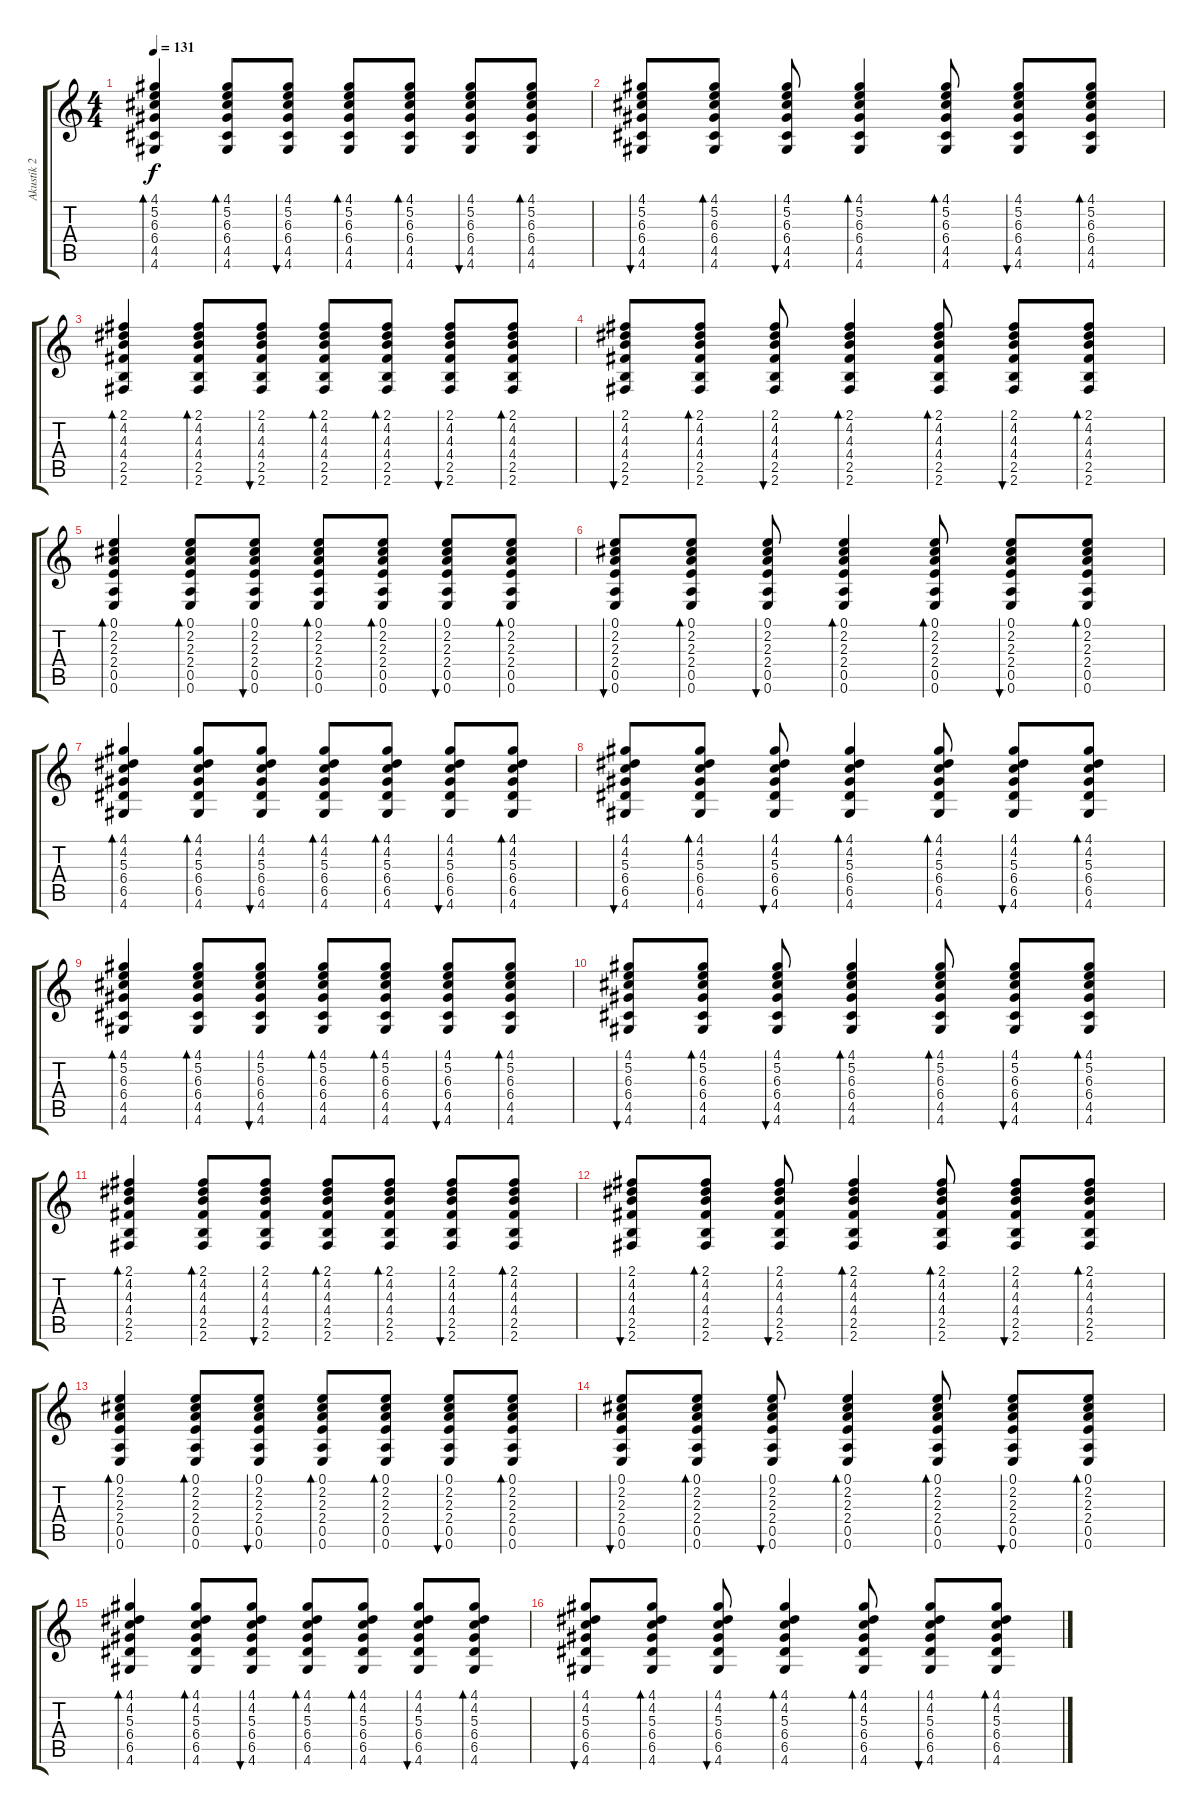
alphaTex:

\track ("Akustik 2" "Akustik 2") {instrument acousticguitarsteel}
\staff {score tabs}
\tuning (E4 B3 G3 D3 A2 E2) {hide}
\ts (4 4)
\tempo 131
\clef g2
\ks c
(4.1 5.2 6.3 6.4 4.5 4.6).4{bd 60 dy f} (4.1 5.2 6.3 6.4 4.5 4.6).8{bd 60} (4.1 5.2 6.3 6.4 4.5 4.6).8{bu 60} (4.1 5.2 6.3 6.4 4.5 4.6).8{bd 60} (4.1 5.2 6.3 6.4 4.5 4.6).8{bd 60} (4.1 5.2 6.3 6.4 4.5 4.6).8{bu 60} (4.1 5.2 6.3 6.4 4.5 4.6).8{bd 60} |
(4.1 5.2 6.3 6.4 4.5 4.6).8{bu 60} (4.1 5.2 6.3 6.4 4.5 4.6).8{bd 60} (4.1 5.2 6.3 6.4 4.5 4.6).8{bu 60} (4.1 5.2 6.3 6.4 4.5 4.6).4{bd 60} (4.1 5.2 6.3 6.4 4.5 4.6).8{bd 60} (4.1 5.2 6.3 6.4 4.5 4.6).8{bu 60} (4.1 5.2 6.3 6.4 4.5 4.6).8{bd 60} |
(2.1 4.2 4.3 4.4 2.5 2.6).4{bd 60} (2.1 4.2 4.3 4.4 2.5 2.6).8{bd 60} (2.1 4.2 4.3 4.4 2.5 2.6).8{bu 60} (2.1 4.2 4.3 4.4 2.5 2.6).8{bd 60} (2.1 4.2 4.3 4.4 2.5 2.6).8{bd 60} (2.1 4.2 4.3 4.4 2.5 2.6).8{bu 60} (2.1 4.2 4.3 4.4 2.5 2.6).8{bd 60} |
(2.1 4.2 4.3 4.4 2.5 2.6).8{bu 60} (2.1 4.2 4.3 4.4 2.5 2.6).8{bd 60} (2.1 4.2 4.3 4.4 2.5 2.6).8{bu 60} (2.1 4.2 4.3 4.4 2.5 2.6).4{bd 60} (2.1 4.2 4.3 4.4 2.5 2.6).8{bd 60} (2.1 4.2 4.3 4.4 2.5 2.6).8{bu 60} (2.1 4.2 4.3 4.4 2.5 2.6).8{bd 60} |
(0.1 2.2 2.3 2.4 0.5 0.6).4{bd 60} (0.1 2.2 2.3 2.4 0.5 0.6).8{bd 60} (0.1 2.2 2.3 2.4 0.5 0.6).8{bu 60} (0.1 2.2 2.3 2.4 0.5 0.6).8{bd 60} (0.1 2.2 2.3 2.4 0.5 0.6).8{bd 60} (0.1 2.2 2.3 2.4 0.5 0.6).8{bu 60} (0.1 2.2 2.3 2.4 0.5 0.6).8{bd 60} |
(0.1 2.2 2.3 2.4 0.5 0.6).8{bu 60} (0.1 2.2 2.3 2.4 0.5 0.6).8{bd 60} (0.1 2.2 2.3 2.4 0.5 0.6).8{bu 60} (0.1 2.2 2.3 2.4 0.5 0.6).4{bd 60} (0.1 2.2 2.3 2.4 0.5 0.6).8{bd 60} (0.1 2.2 2.3 2.4 0.5 0.6).8{bu 60} (0.1 2.2 2.3 2.4 0.5 0.6).8{bd 60} |
(4.1 4.2 5.3 6.4 6.5 4.6).4{bd 60} (4.1 4.2 5.3 6.4 6.5 4.6).8{bd 60} (4.1 4.2 5.3 6.4 6.5 4.6).8{bu 60} (4.1 4.2 5.3 6.4 6.5 4.6).8{bd 60} (4.1 4.2 5.3 6.4 6.5 4.6).8{bd 60} (4.1 4.2 5.3 6.4 6.5 4.6).8{bu 60} (4.1 4.2 5.3 6.4 6.5 4.6).8{bd 60} |
(4.1 4.2 5.3 6.4 6.5 4.6).8{bu 60} (4.1 4.2 5.3 6.4 6.5 4.6).8{bd 60} (4.1 4.2 5.3 6.4 6.5 4.6).8{bu 60} (4.1 4.2 5.3 6.4 6.5 4.6).4{bd 60} (4.1 4.2 5.3 6.4 6.5 4.6).8{bd 60} (4.1 4.2 5.3 6.4 6.5 4.6).8{bu 60} (4.1 4.2 5.3 6.4 6.5 4.6).8{bd 60} |
(4.1 5.2 6.3 6.4 4.5 4.6).4{bd 60} (4.1 5.2 6.3 6.4 4.5 4.6).8{bd 60} (4.1 5.2 6.3 6.4 4.5 4.6).8{bu 60} (4.1 5.2 6.3 6.4 4.5 4.6).8{bd 60} (4.1 5.2 6.3 6.4 4.5 4.6).8{bd 60} (4.1 5.2 6.3 6.4 4.5 4.6).8{bu 60} (4.1 5.2 6.3 6.4 4.5 4.6).8{bd 60} |
(4.1 5.2 6.3 6.4 4.5 4.6).8{bu 60} (4.1 5.2 6.3 6.4 4.5 4.6).8{bd 60} (4.1 5.2 6.3 6.4 4.5 4.6).8{bu 60} (4.1 5.2 6.3 6.4 4.5 4.6).4{bd 60} (4.1 5.2 6.3 6.4 4.5 4.6).8{bd 60} (4.1 5.2 6.3 6.4 4.5 4.6).8{bu 60} (4.1 5.2 6.3 6.4 4.5 4.6).8{bd 60} |
(2.1 4.2 4.3 4.4 2.5 2.6).4{bd 60} (2.1 4.2 4.3 4.4 2.5 2.6).8{bd 60} (2.1 4.2 4.3 4.4 2.5 2.6).8{bu 60} (2.1 4.2 4.3 4.4 2.5 2.6).8{bd 60} (2.1 4.2 4.3 4.4 2.5 2.6).8{bd 60} (2.1 4.2 4.3 4.4 2.5 2.6).8{bu 60} (2.1 4.2 4.3 4.4 2.5 2.6).8{bd 60} |
(2.1 4.2 4.3 4.4 2.5 2.6).8{bu 60} (2.1 4.2 4.3 4.4 2.5 2.6).8{bd 60} (2.1 4.2 4.3 4.4 2.5 2.6).8{bu 60} (2.1 4.2 4.3 4.4 2.5 2.6).4{bd 60} (2.1 4.2 4.3 4.4 2.5 2.6).8{bd 60} (2.1 4.2 4.3 4.4 2.5 2.6).8{bu 60} (2.1 4.2 4.3 4.4 2.5 2.6).8{bd 60} |
(0.1 2.2 2.3 2.4 0.5 0.6).4{bd 60} (0.1 2.2 2.3 2.4 0.5 0.6).8{bd 60} (0.1 2.2 2.3 2.4 0.5 0.6).8{bu 60} (0.1 2.2 2.3 2.4 0.5 0.6).8{bd 60} (0.1 2.2 2.3 2.4 0.5 0.6).8{bd 60} (0.1 2.2 2.3 2.4 0.5 0.6).8{bu 60} (0.1 2.2 2.3 2.4 0.5 0.6).8{bd 60} |
(0.1 2.2 2.3 2.4 0.5 0.6).8{bu 60} (0.1 2.2 2.3 2.4 0.5 0.6).8{bd 60} (0.1 2.2 2.3 2.4 0.5 0.6).8{bu 60} (0.1 2.2 2.3 2.4 0.5 0.6).4{bd 60} (0.1 2.2 2.3 2.4 0.5 0.6).8{bd 60} (0.1 2.2 2.3 2.4 0.5 0.6).8{bu 60} (0.1 2.2 2.3 2.4 0.5 0.6).8{bd 60} |
(4.1 4.2 5.3 6.4 6.5 4.6).4{bd 60} (4.1 4.2 5.3 6.4 6.5 4.6).8{bd 60} (4.1 4.2 5.3 6.4 6.5 4.6).8{bu 60} (4.1 4.2 5.3 6.4 6.5 4.6).8{bd 60} (4.1 4.2 5.3 6.4 6.5 4.6).8{bd 60} (4.1 4.2 5.3 6.4 6.5 4.6).8{bu 60} (4.1 4.2 5.3 6.4 6.5 4.6).8{bd 60} |
(4.1 4.2 5.3 6.4 6.5 4.6).8{bu 60} (4.1 4.2 5.3 6.4 6.5 4.6).8{bd 60} (4.1 4.2 5.3 6.4 6.5 4.6).8{bu 60} (4.1 4.2 5.3 6.4 6.5 4.6).4{bd 60} (4.1 4.2 5.3 6.4 6.5 4.6).8{bd 60} (4.1 4.2 5.3 6.4 6.5 4.6).8{bu 60} (4.1 4.2 5.3 6.4 6.5 4.6).8{bd 60}
